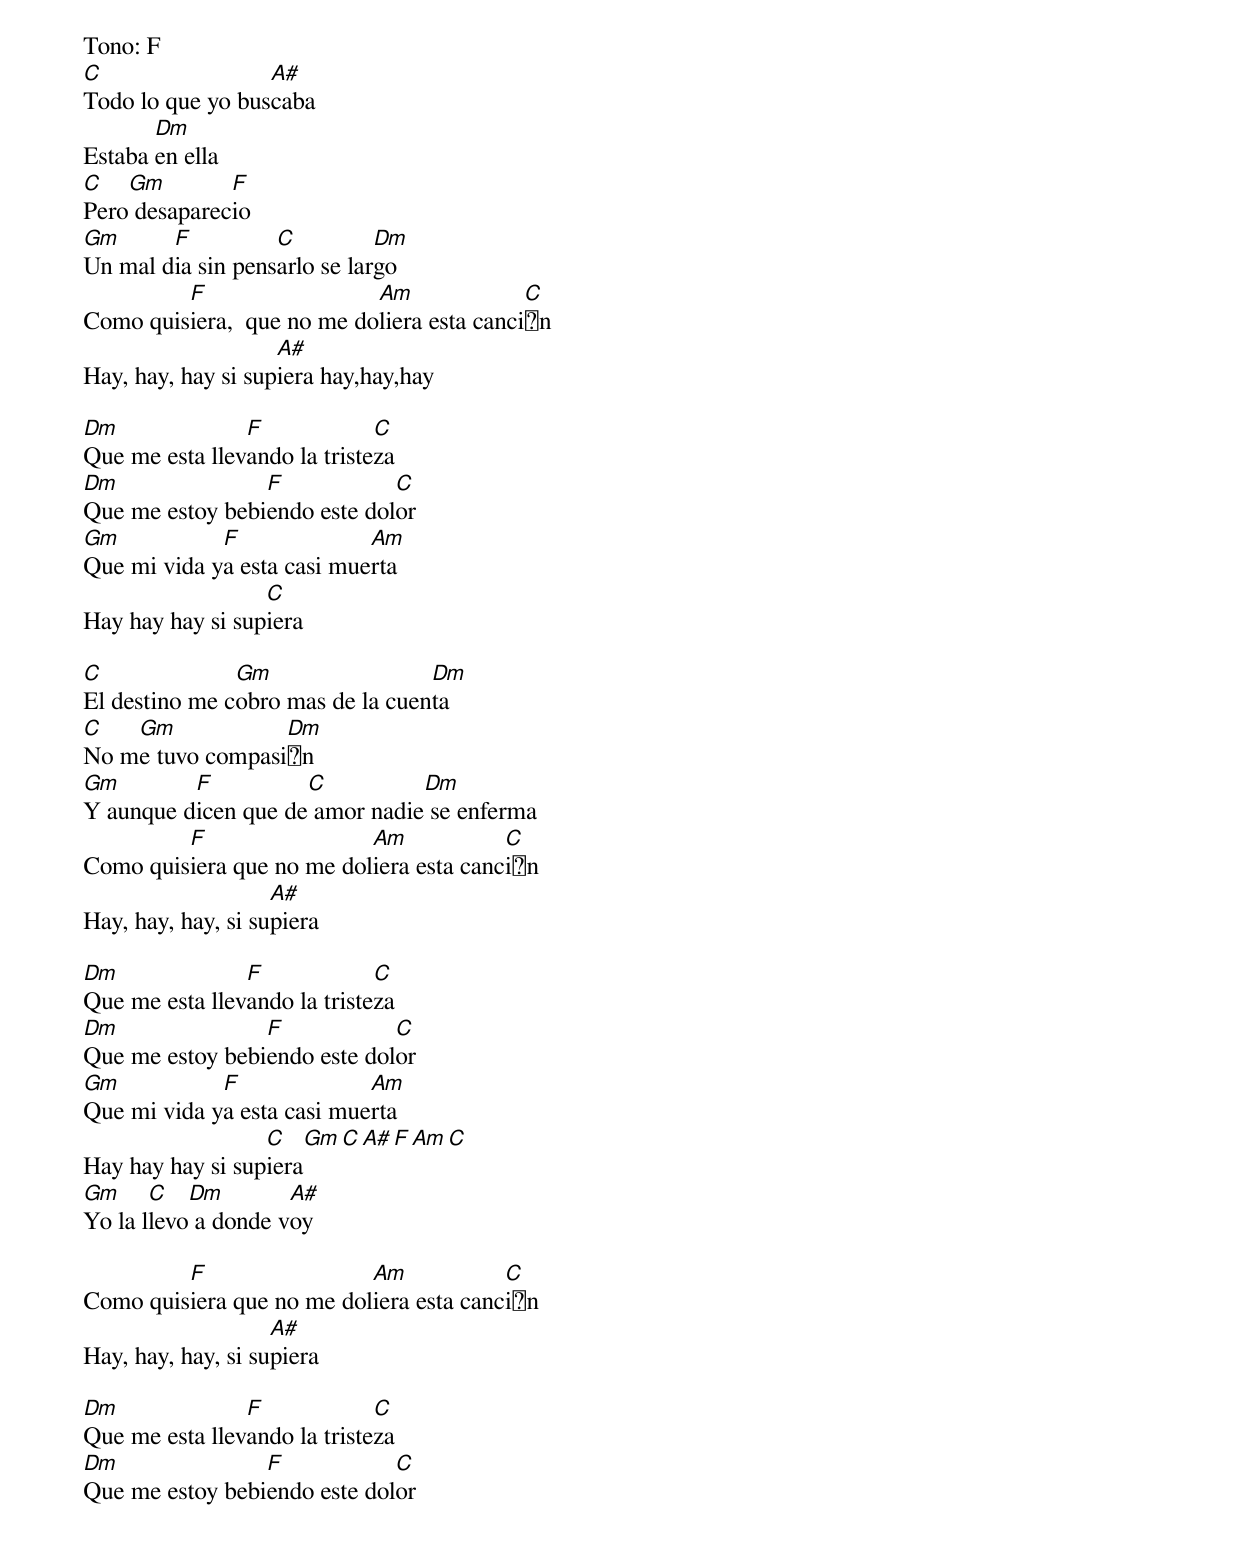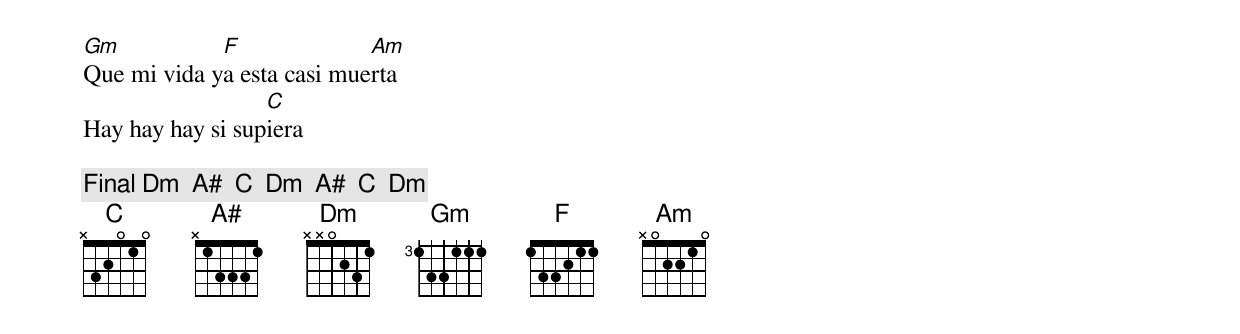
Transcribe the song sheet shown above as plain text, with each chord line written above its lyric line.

Tono: F
C                 A#
Todo lo que yo buscaba
       Dm
Estaba en ella
C   Gm        F
Pero desaparecio
Gm      F          C          Dm
Un mal dia sin pensarlo se largo
         F                  Am              C
Como quisiera,  que no me doliera esta canci贸n
                    A#
Hay, hay, hay si supiera hay,hay,hay

Dm              F             C
Que me esta llevando la tristeza
Dm               F            C
Que me estoy bebiendo este dolor
Gm           F              Am
Que mi vida ya esta casi muerta
                  C
Hay hay hay si supiera

C              Gm                 Dm
El destino me cobro mas de la cuenta
C   Gm            Dm
No me tuvo compasi贸n
Gm        F          C          Dm
Y aunque dicen que de amor nadie se enferma
         F                 Am            C
Como quisiera que no me doliera esta canci贸n
                    A#
Hay, hay, hay, si supiera

Dm              F             C
Que me esta llevando la tristeza
Dm               F            C
Que me estoy bebiendo este dolor
Gm           F              Am
Que mi vida ya esta casi muerta
                  C     Gm  C  A#  F  Am  C
Hay hay hay si supiera
Gm     C   Dm        A#
Yo la llevo a donde voy

         F                 Am            C
Como quisiera que no me doliera esta canci贸n
                    A#
Hay, hay, hay, si supiera

Dm              F             C
Que me esta llevando la tristeza
Dm               F            C
Que me estoy bebiendo este dolor
Gm           F              Am
Que mi vida ya esta casi muerta
                  C
Hay hay hay si supiera

[Final] Dm  A#  C  Dm  A#  C  Dm
